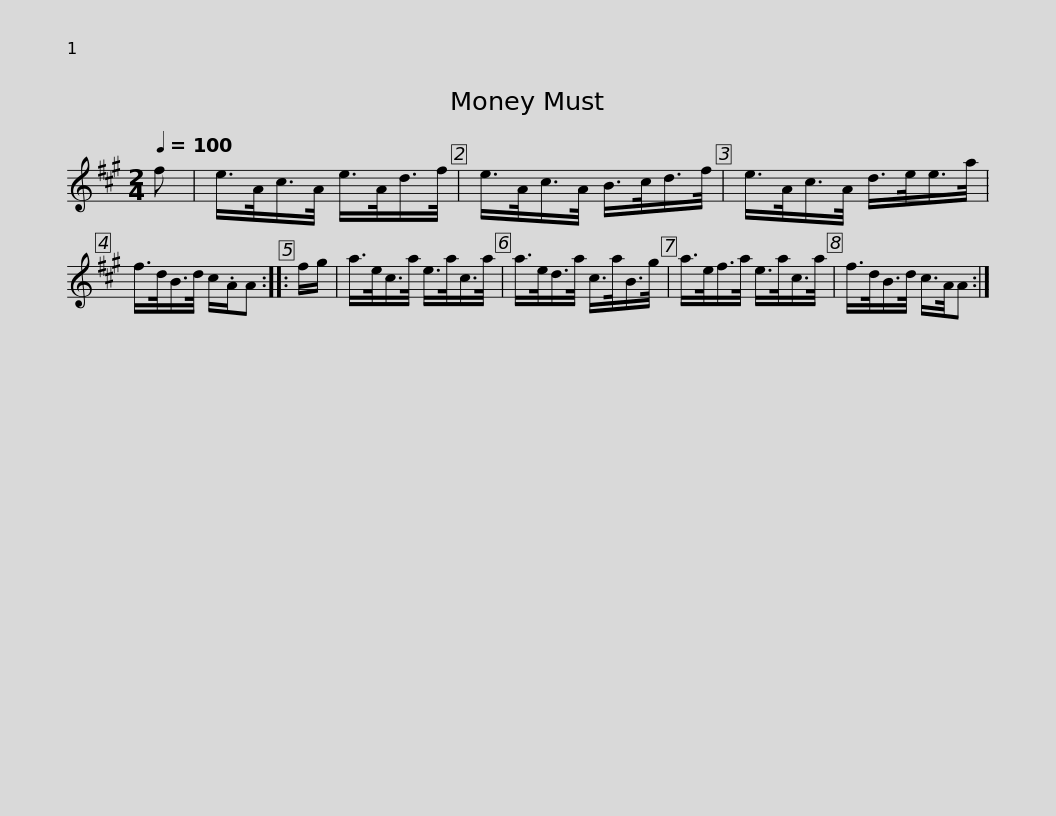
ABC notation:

X:1
L:1/8
Q:1/4=100
M:2/4
I:linebreak $
K:none
V:1 treble transpose="8 "
V:1
[K:A] f | e/>A/c/>A/ e/>A/d/>f/ | e/>A/c/>A/ B/>c/d/>f/ | e/>A/c/>A/ d/>e/e/>a/ | f/>d/B/>d/ c/.A/A :: %5
 f/g/ |$ a/>e/c/>a/ e/>a/c/>a/ | a/>e/d/>a/ c/>a/B/>g/ | a/>e/f/>a/ e/>a/c/>a/ | f/>d/B/>d/ c/>A/A :| %10
